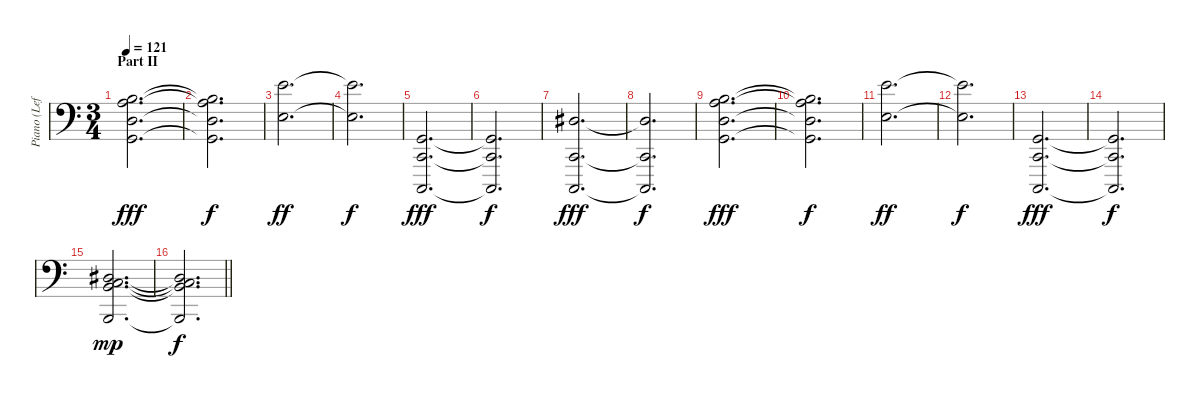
\track ("Piano (Left)" "Piano (Lef") {instrument acousticgrandpiano}
\staff {score}
\tuning (B2 G2 D2 A1 E1 B0 Gb0) {hide}
\ts (3 4)
\section ("" "Part II")
\tempo 121
\clef f4
\ks c
(12.1 14.2 12.3 15.5).2{d dy fff} |
(12.1{t} 14.2{t} 12.3{t} 15.5{t}).2{d dy f} |
(17.1 19.4).2{d dy ff} |
(17.1{t} 19.4{t}).2{d dy f} |
(0.2 3.4 1.6).2{d dy fff} |
(0.2{t} 3.4{t} 1.6{t}).2{d dy f} |
(8.2 8.5 6.7).2{d dy fff} |
(8.2{t} 8.5{t} 6.7{t}).2{d dy f} |
(12.1 14.2 12.3 15.5).2{d dy fff} |
(12.1{t} 14.2{t} 12.3{t} 15.5{t}).2{d dy f} |
(17.1 19.4).2{d dy ff} |
(17.1{t} 19.4{t}).2{d dy f} |
(0.2 3.4 1.6).2{d dy fff} |
(0.2{t} 3.4{t} 1.6{t}).2{d dy f} |
(0.1 8.2 10.3 7.5).2{d dy mp} |
\barLineRight lightlight
(0.1{t} 8.2{t} 10.3{t} 7.5{t}).2{d dy f}
